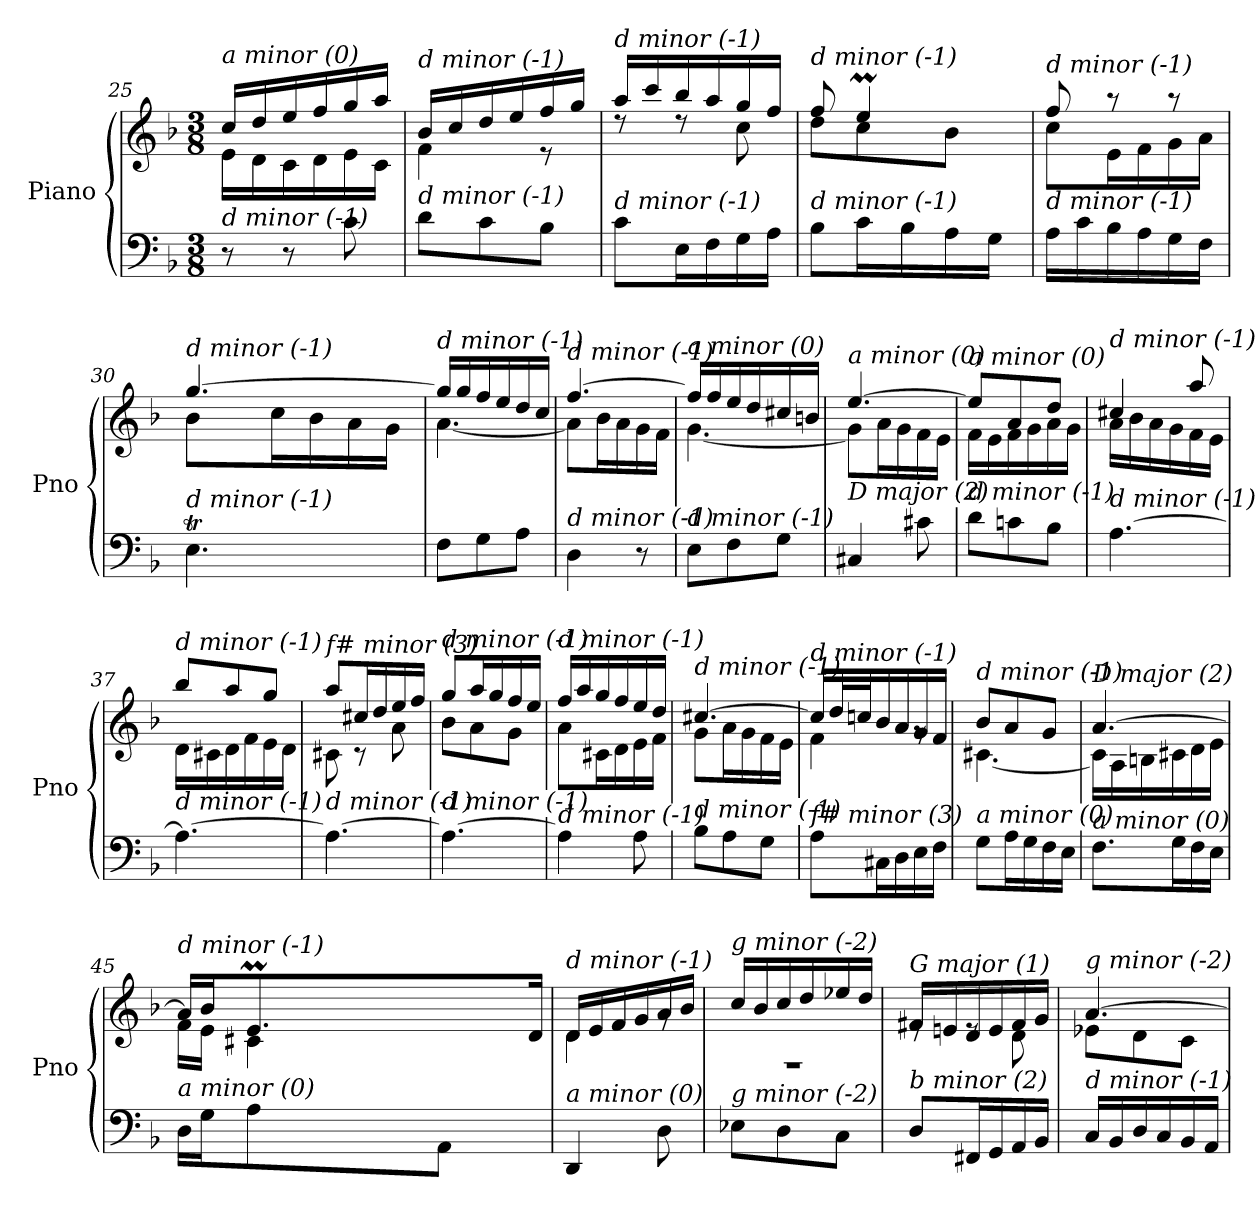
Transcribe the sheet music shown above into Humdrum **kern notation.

**kern	**kern
*part1	*part1
*staff2	*staff1
*I"Piano	*
*I'Pno	*
*clefF4	*clefG2
*k[b-]	*k[b-]
*M3/8	*M3/8
=25	=25
*	*^
!	!LO:TX:i:t=a minor (0)	!
!LO:TX:i:t=d minor (-1)	!	!
8r	16cc/LL	16e\LL
.	16dd/	16d\
8r	16ee/	16c\
.	16ff/	16d\
8c\	16gg/	16e\
.	16aa/JJ	16c\JJ
=26	=26	=26
!	!LO:TX:i:t=d minor (-1)	!
!LO:TX:i:t=d minor (-1)	!	!
8d\L	16b-/LL	4f\
.	16cc/	.
8c\	16dd/	.
.	16ee/	.
8B-\J	16ff/	8r
.	16gg/JJ	.
=27	=27	=27
!	!LO:TX:i:t=d minor (-1)	!
!LO:TX:i:t=d minor (-1)	!	!
8c\L	16aa/LL	8rdd
.	16ccc/	.
16E\L	16bb-/	8rdd
16F\	16aa/	.
16G\	16gg/	8cc\
16A\JJ	16ff/JJ	.
=28	=28	=28
*^	*	*^
!	!	!LO:TX:i:t=d minor (-1)	!	!
!LO:TX:i:t=d minor (-1)	!	!	!	!
8ryy	8B-\L	8ff/	8dd\L	8ryy
4ryy	16c\L	4eem/	8cc\	32ffyy
.	.	.	.	32eeyy
.	16B-\	.	.	32ffyy
.	.	.	.	32eeyy
.	16A\	.	8b-\J	32ffyy
.	.	.	.	32eeyy
.	16G\JJ	.	.	32ddyy
.	.	.	.	32eeyy
*v	*v	*	*	*
!!LO:LB:g=z
=29	=29	=29	=29
!	!LO:TX:i:t=d minor (-1)	!	!
!LO:TX:i:t=d minor (-1)	!	!	!
*	*	*v	*v
16A\LL	8ff/	8cc\L
16c\	.	.
16B-\	8r	16e\L
16A\	.	16f\
16G\	8r	16g\
16F\JJ	.	16a\JJ
=30	=30	=30
*^	*	*
!	!	!LO:TX:i:t=d minor (-1)	!
!LO:TX:i:t=d minor (-1)	!	!	!
4.Et\	32Fyy	[4.gg/	8b-\L
.	32Eyy	.	.
.	32Fyy	.	.
.	32Eyy	.	.
.	32Fyy	.	16cc\L
.	32Eyy	.	.
.	32Fyy	.	16b-\
.	32Eyy	.	.
.	32Fyy	.	16a\
.	32Eyy	.	.
.	32Dyy	.	16g\JJ
.	32Eyy	.	.
!!LO:LB:g=z	!!
=31	=31	=31	=31
!	!	!LO:TX:i:t=d minor (-1)	!
!LO:TX:i:t=d minor (-1)	!	!	!
*v	*v	*	*
8F\L	16gg/LL]	[4.a\
.	16gg/	.
8G\	16ff/	.
.	16ee/	.
8A\J	16dd/	.
.	16cc/JJ	.
=32	=32	=32
!	!LO:TX:i:t=d minor (-1)	!
!LO:TX:i:t=d minor (-1)	!	!
4D\	[4.ff/	8a\L]
.	.	16b-\L
.	.	16a\
8r	.	16g\
.	.	16f\JJ
=33	=33	=33
!	!LO:TX:i:t=a minor (0)	!
!LO:TX:i:t=d minor (-1)	!	!
8E\L	16ff/LL]	[4.g\
.	16ff/	.
8F\	16ee/	.
.	16dd/	.
8G\J	16cc#X/	.
.	16bn/JJ	.
=34	=34	=34
!	!LO:TX:i:t=a minor (0)	!
!LO:TX:i:t=D major (2)	!	!
4C#X/	[4.ee/	8g\L]
.	.	16a\L
.	.	16g\
8c#X\	.	16f\
.	.	16e\JJ
=35	=35	=35
!	!LO:TX:i:t=a minor (0)	!
!LO:TX:i:t=d minor (-1)	!	!
8d\L	8ee/L]	16f\LL
.	.	16e\
8cn\	8a/	16f\
.	.	16g\
8B-\J	8dd/J	16a\
.	.	16g\JJ
=36	=36	=36
!	!LO:TX:i:t=d minor (-1)	!
!LO:TX:i:t=d minor (-1)	!	!
[4.A\	4cc#X/	16a\LL
.	.	16b-\
.	.	16a\
.	.	16g\
.	8aa/	16f\
.	.	16e\JJ
=37	=37	=37
!	!LO:TX:i:t=d minor (-1)	!
!LO:TX:i:t=d minor (-1)	!	!
4.A\_	8bb-/L	16d\LL
.	.	16c#X\
.	8aa/	16d\
.	.	16f\
.	8gg/J	16e\
.	.	16d\JJ
!!LO:LB:g=z	!!
=38	=38	=38
!	!LO:TX:i:t=f# minor (3)	!
!LO:TX:i:t=d minor (-1)	!	!
4.A\_	8aa/L	8c#X\
.	16cc#X/L	8r
.	16dd/	.
.	16ee/	8a\
.	16ff/JJ	.
=39	=39	=39
!	!LO:TX:i:t=d minor (-1)	!
!LO:TX:i:t=d minor (-1)	!	!
4.A\_	8gg/L	8b-\L
.	16aa/L	8a\
.	16gg/	.
.	16ff/	8g\J
.	16ee/JJ	.
=40	=40	=40
!	!LO:TX:i:t=d minor (-1)	!
!LO:TX:i:t=d minor (-1)	!	!
4A\]	16ff/LL	8a\L
.	16aa/	.
.	16gg/	16c#X\L
.	16ff/	16d\
8A\	16ee/	16e\
.	16dd/JJ	16f\JJ
=41	=41	=41
!	!LO:TX:i:t=d minor (-1)	!
!LO:TX:i:t=d minor (-1)	!	!
8B-\L	[4.cc#X/	8g\L
8A\	.	16a\L
.	.	16g\
8G\J	.	16f\
.	.	16e\JJ
=42	=42	=42
!	!LO:TX:i:t=d minor (-1)	!
!LO:TX:i:t=f# minor (3)	!	!
8A\L	16cc#/LL]	4f\
.	32dd/L	.
.	32ccn/J	.
16C#X\L	16b-/	.
16D\	16a/	.
16E\	16g/	8rg
16F\JJ	16f/JJ	.
=43	=43	=43
!	!LO:TX:i:t=d minor (-1)	!
!LO:TX:i:t=a minor (0)	!	!
8G\L	8b-/L	[4.c#X\
16A\L	8a/	.
16G\	.	.
16F\	8g/J	.
16E\JJ	.	.
!!LO:LB:g=z	!!
=44	=44	=44
!	!LO:TX:i:t=D major (2)	!
!LO:TX:i:t=a minor (0)	!	!
8.F\L	[4.a/	16c#\LL]
.	.	16A\
.	.	16Bn\
16G\L	.	16c#X\
16F\	.	16d\
16E\JJ	.	16e\JJ
!!LO:PB:g=z
=45	=45	=45
*^	*	*^
!	!	!LO:TX:i:t=d minor (-1)	!	!
!LO:TX:i:t=a minor (0)	!	!	!	!
8ryy	16D\LL	16a/LL]	16f\LL	8ryy
.	16G\J	16b-/J	16e\JJ	.
8.ryy	8A\	8.em/	4c#X\	64fyy
.	.	.	.	64eyy
.	.	.	.	64fyy
.	.	.	.	64eyy
.	.	.	.	64fyy
.	.	.	.	64eyy
.	.	.	.	64fyy
.	.	.	.	64eyy
.	8AA\J	.	.	64fyy
.	.	.	.	64eyy
.	.	.	.	64fyy
.	.	.	.	64eyy
16ryy	.	16d/Jk	.	16ryy
*v	*v	*	*	*
=46	=46	=46	=46
!	!LO:TX:i:t=d minor (-1)	!	!
!LO:TX:i:t=a minor (0)	!	!	!
*	*	*v	*v
4DD/	16d/LL	4d\
.	16e/	.
.	16f/	.
.	16g/	.
8D\	16a/	8rg
.	16b-/JJ	.
=47	=47	=47
!	!LO:TX:i:t=g minor (-2)	!
!LO:TX:i:t=g minor (-2)	!	!
8E-X\L	4.rF	16cc/LL
.	.	16b-/
8D\	.	16cc/
.	.	16dd/
8C\J	.	16ee-X/
.	.	16dd/JJ
=48	=48	=48
!	!LO:TX:i:t=G major (1)	!
!LO:TX:i:t=b minor (2)	!	!
8D/L	16f#X/LL	8re
.	16en/	.
16FF#X/L	16d/	8re
16GG/	16e/	.
16AA/	16f#/	8d\
16BB-/JJ	16g/JJ	.
=49	=49	=49
!	!LO:TX:i:t=g minor (-2)	!
!LO:TX:i:t=d minor (-1)	!	!
16C/LL	[4.a/	8e-X\L
16BB-/	.	.
16D/	.	8d\
16C/	.	.
16BB-/	.	8c\J
16AA/JJ	.	.
*	*v	*v
=	=
*-	*-
